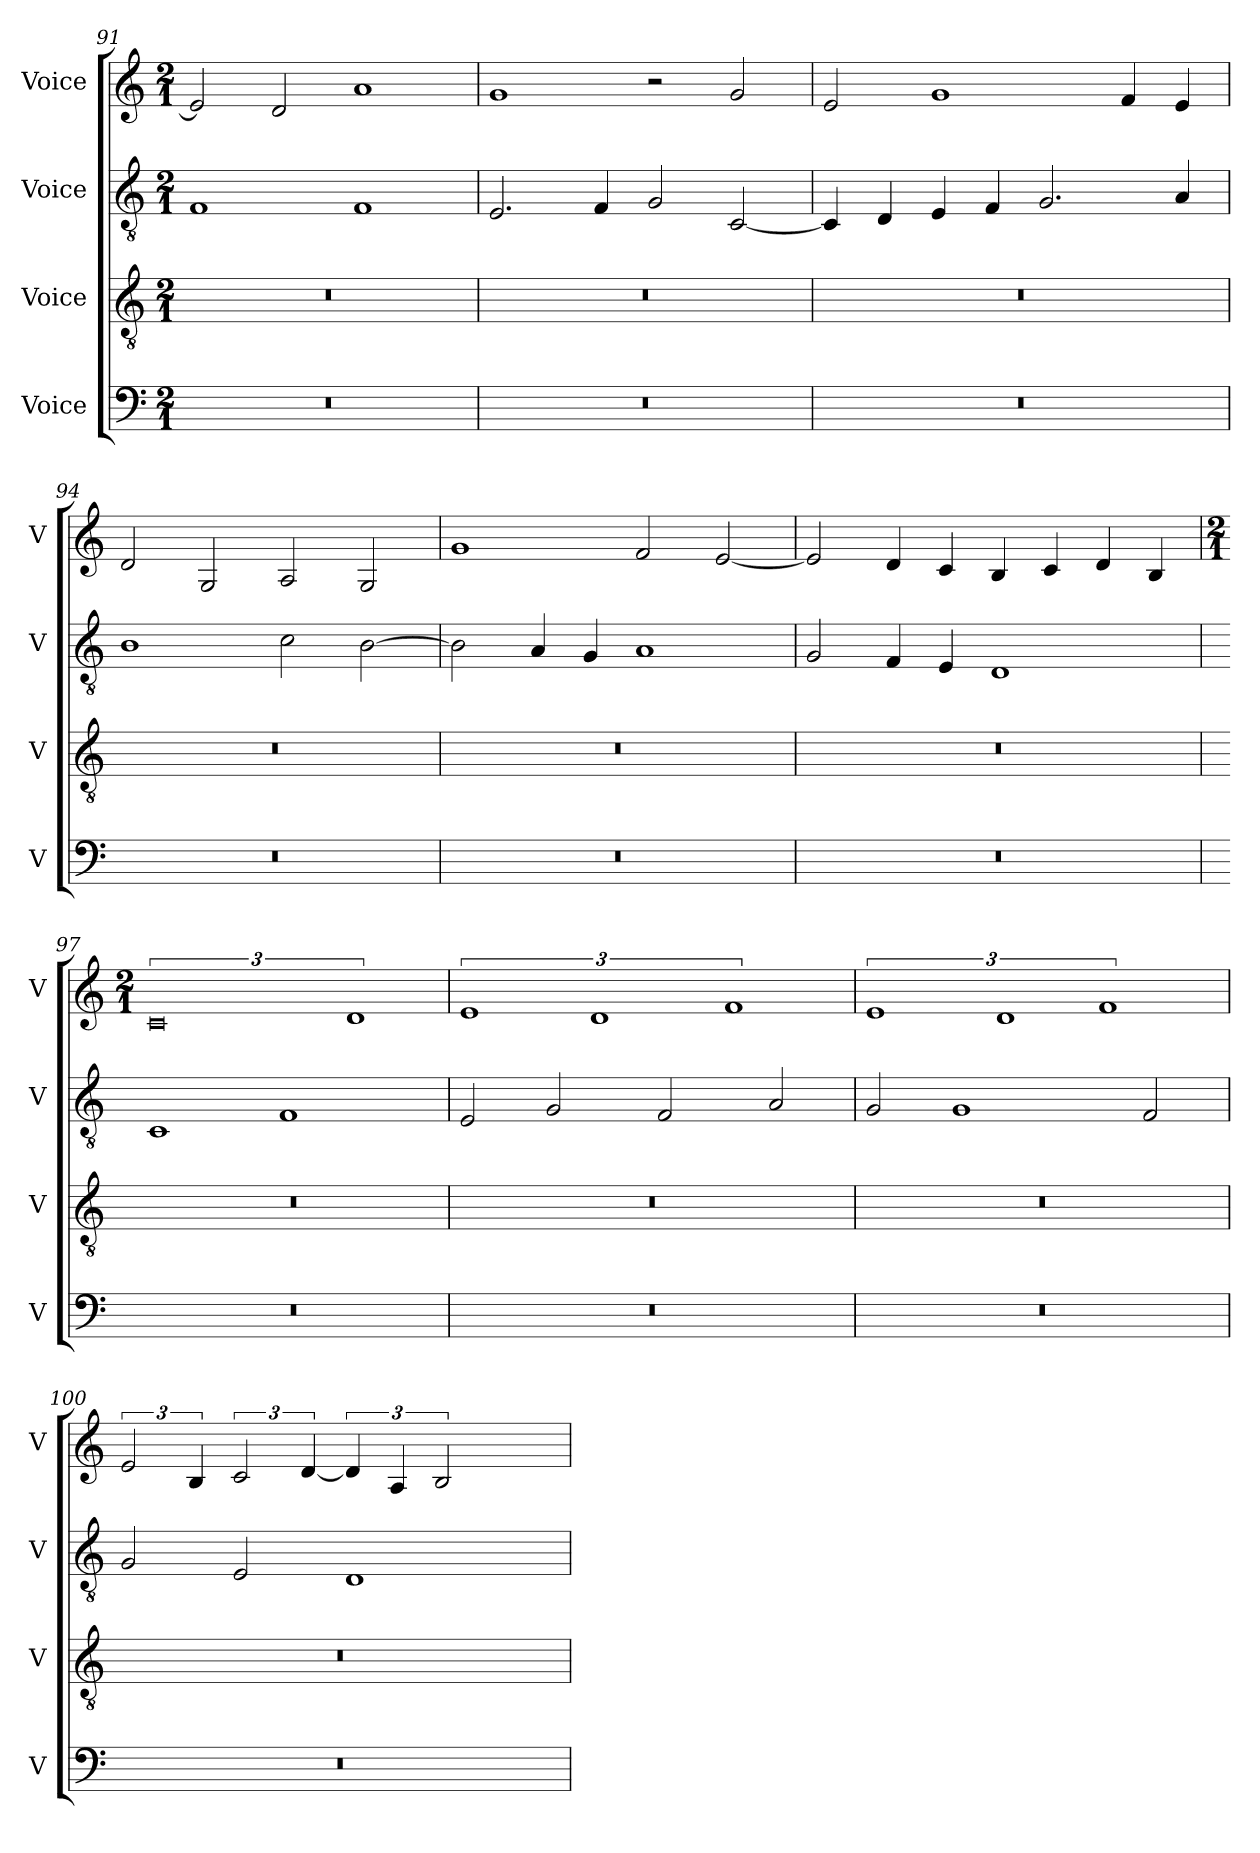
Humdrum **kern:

**kern	**kern	**kern	**kern
*part4	*part3	*part2	*part1
*staff4	*staff3	*staff2	*staff1
*I"Voice	*I"Voice	*I"Voice	*I"Voice
*I'V	*I'V	*I'V	*I'V
*clefF4	*clefGv2	*clefGv2	*clefG2
*k[]	*k[]	*k[]	*k[]
*M2/1	*M2/1	*M2/1	*M2/1
=91	=91	=91	=91
0r	0r	1F	2e/]
.	.	.	2d/
.	.	1F	1a
!!LO:LB:g=z
=92	=92	=92	=92
0r	0r	2.E/	1g
.	.	4F/	.
.	.	2G/	2r
.	.	[2C/	2g/
=93	=93	=93	=93
0r	0r	4C/]	2e/
.	.	4D/	.
.	.	4E/	1g
.	.	4F/	.
.	.	2.G/	.
.	.	.	4f/
.	.	4A/	4e/
=94	=94	=94	=94
0r	0r	1B	2d/
.	.	.	2G/
.	.	2c\	2A/
.	.	[2B\	2G/
!!LO:LB:g=z
=95	=95	=95	=95
0r	0r	2B\]	1g
.	.	4A/	.
.	.	4G/	.
.	.	1A	2f/
.	.	.	[2e/
=96	=96	=96	=96
0r	0r	2G/	2e/]
.	.	4F/	4d/
.	.	4E/	4c/
.	.	1D	4B/
.	.	.	4c/
.	.	.	4d/
.	.	.	4B/
=97	=97	=97	=97
*	*	*	*M2/1
0r	0r	1C	3%4c
.	.	1F	.
.	.	.	3%2d
=98	=98	=98	=98
0r	0r	2E/	3%2e
.	.	2G/	.
.	.	.	3%2d
.	.	2F/	.
.	.	.	3%2f
.	.	2A/	.
!!LO:PB:g=z
=99	=99	=99	=99
0r	0r	2G/	3%2e
.	.	1G	.
.	.	.	3%2d
.	.	.	3%2f
.	.	2F/	.
=100	=100	=100	=100
0r	0r	2G/	3e/
.	.	.	6B/
.	.	2E/	3c/
.	.	.	[6d/
.	.	1D	6d/]
.	.	.	6A/
.	.	.	3B/
!	!	!	!LO:N:vis=4..
.	.	.	3ryy
=	=	=	=
*-	*-	*-	*-
